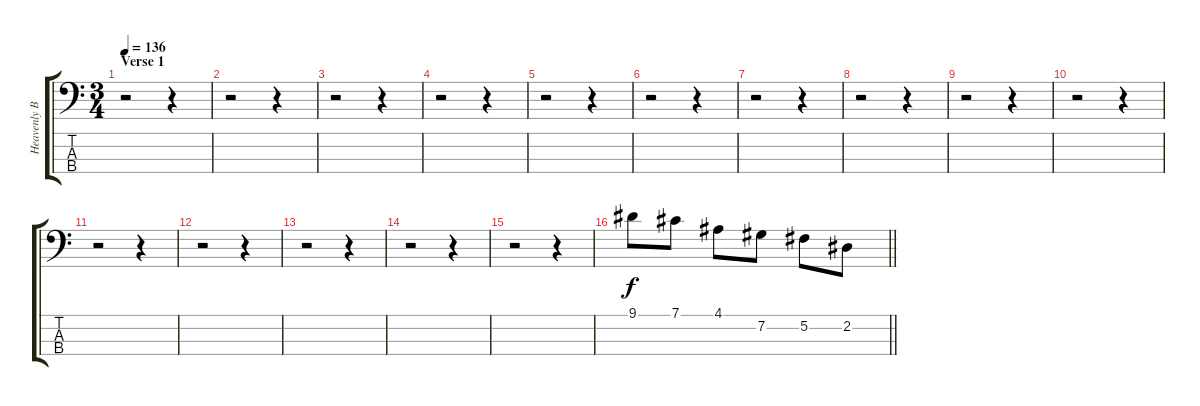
\track ("Heavenly Bass" "Heavenly B") {instrument electricbassfinger}
\staff {score tabs}
\tuning (Gb2 Db2 Ab1 Eb1) {hide}
\ts (3 4)
\section ("" "Verse 1")
\tempo 136
\clef f4
\ks c
r.2{dy f} r.4 |
r.2 r.4 |
r.2 r.4 |
r.2 r.4 |
r.2 r.4 |
r.2 r.4 |
r.2 r.4 |
r.2 r.4 |
r.2 r.4 |
r.2 r.4 |
r.2 r.4 |
r.2 r.4 |
r.2 r.4 |
r.2 r.4 |
r.2 r.4 |
\barLineRight lightlight
9.1.8 7.1.8 4.1.8 7.2.8 5.2.8 2.2.8
